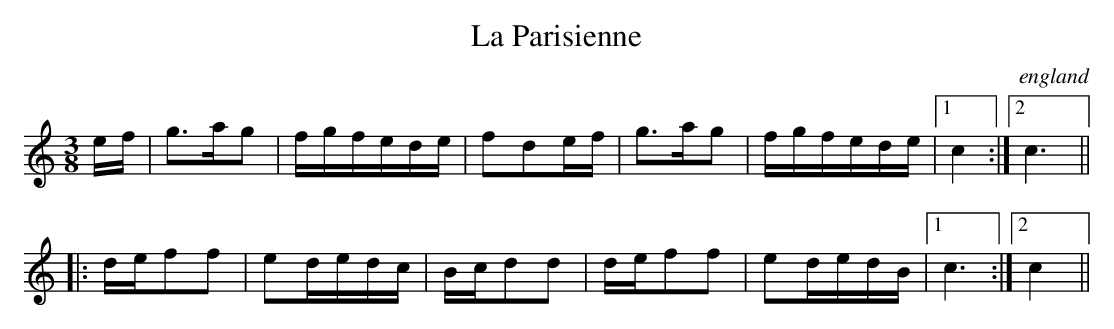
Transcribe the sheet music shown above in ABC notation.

X:1
T:La Parisienne
O:england
M:3/8
L:1/16
K:C
ef|g3ag2|fgfede|f2d2ef|\
g3ag2|fgfede|1 c4:|2 c6||
|:def2f2|e2dedc|Bcd2d2|\
def2f2|e2dedB|1 c6:|2 c4||
